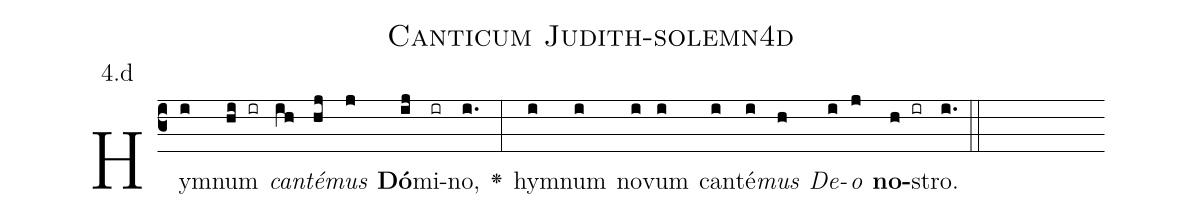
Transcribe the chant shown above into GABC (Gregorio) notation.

name: Canticum Judith-solemn4d;
annotation: 4.d;
%%
(c3)Hym(i)num(hi ir) <i>can</i>(ih)<i>té</i>(hj)<i>mus</i>(j) <b>Dó</b>(ij)mi(ir)no,(i.) <v>\greheightstar</v>(:) hym(i)num(i) no(i)vum(i) can(i)té(i)<i>mus</i>(h) <i>De</i>(i)<i>o</i>(j) <b>no</b>(h ir)stro.(i.) (::)


%E(i) u(h) o(i) u(j) a(h) e.(i.) (::)
